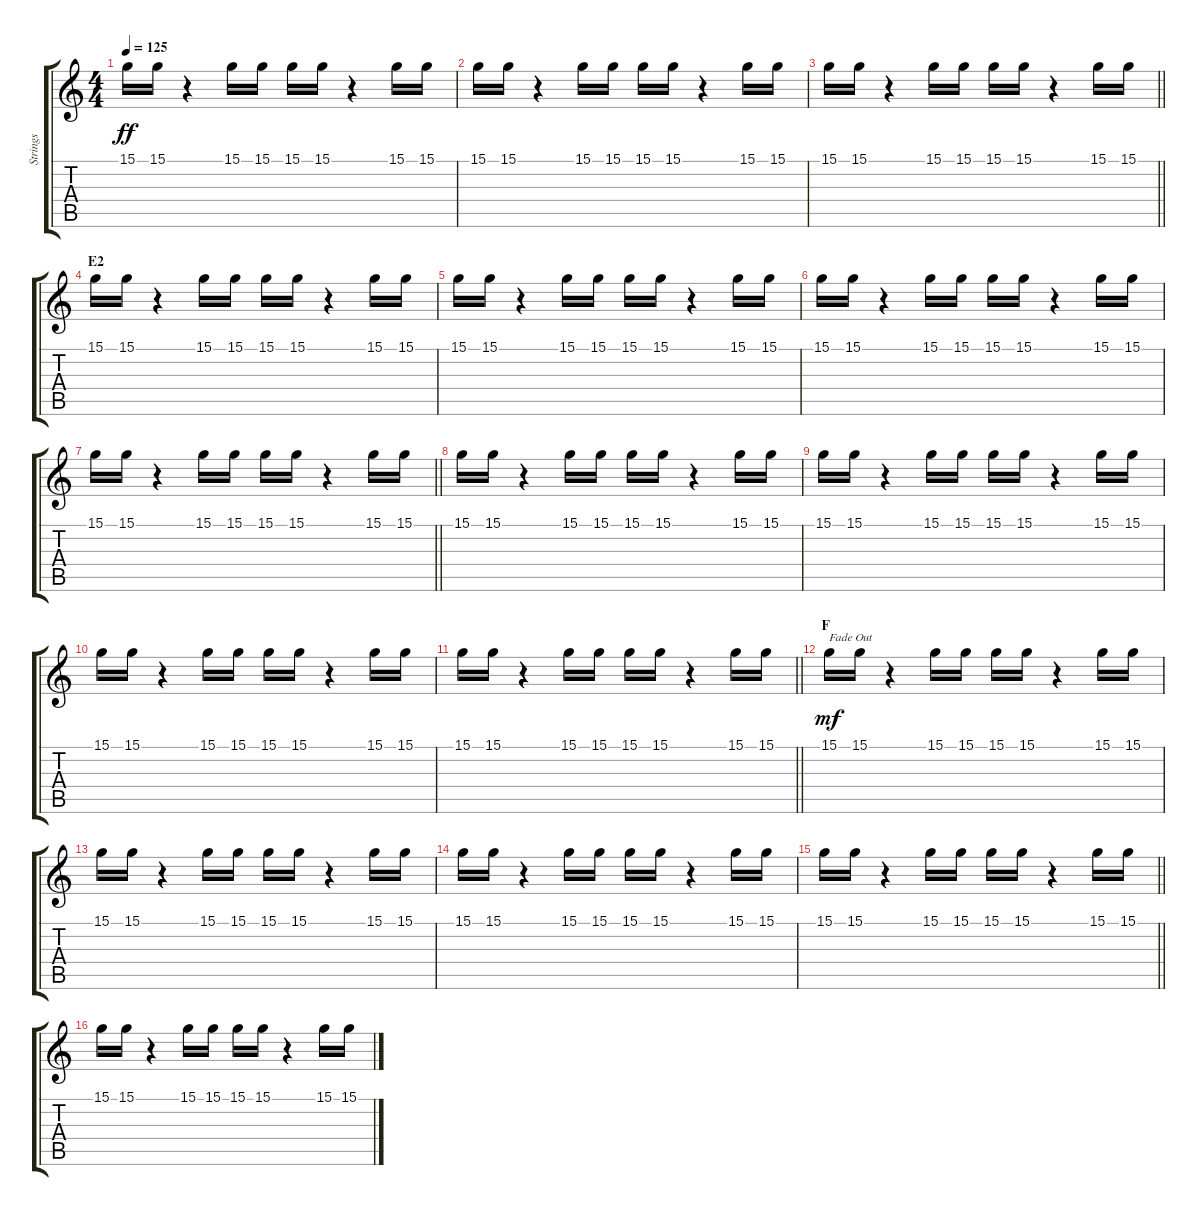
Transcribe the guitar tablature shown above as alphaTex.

\track ("Strings" "Strings") {instrument synthstrings1}
\staff {score tabs}
\tuning (E4 B3 G3 D3 A2 E2) {hide}
\ts (4 4)
\tempo 125
\clef g2
\ks c
15.1.16{dy ff} 15.1.16 r.4 15.1.16 15.1.16 15.1.16 15.1.16 r.4 15.1.16 15.1.16 |
15.1.16 15.1.16 r.4 15.1.16 15.1.16 15.1.16 15.1.16 r.4 15.1.16 15.1.16 |
\barLineRight lightlight
15.1.16 15.1.16 r.4 15.1.16 15.1.16 15.1.16 15.1.16 r.4 15.1.16 15.1.16 |
\section ("" "E2")
15.1.16 15.1.16 r.4 15.1.16 15.1.16 15.1.16 15.1.16 r.4 15.1.16 15.1.16 |
15.1.16 15.1.16 r.4 15.1.16 15.1.16 15.1.16 15.1.16 r.4 15.1.16 15.1.16 |
15.1.16 15.1.16 r.4 15.1.16 15.1.16 15.1.16 15.1.16 r.4 15.1.16 15.1.16 |
\barLineRight lightlight
15.1.16 15.1.16 r.4 15.1.16 15.1.16 15.1.16 15.1.16 r.4 15.1.16 15.1.16 |
15.1.16 15.1.16 r.4 15.1.16 15.1.16 15.1.16 15.1.16 r.4 15.1.16 15.1.16 |
15.1.16 15.1.16 r.4 15.1.16 15.1.16 15.1.16 15.1.16 r.4 15.1.16 15.1.16 |
15.1.16 15.1.16 r.4 15.1.16 15.1.16 15.1.16 15.1.16 r.4 15.1.16 15.1.16 |
\barLineRight lightlight
15.1.16 15.1.16 r.4 15.1.16 15.1.16 15.1.16 15.1.16 r.4 15.1.16 15.1.16 |
\section ("" "F")
15.1.16{txt "Fade Out" dy mf} 15.1.16 r.4 15.1.16 15.1.16 15.1.16 15.1.16 r.4 15.1.16 15.1.16 |
15.1.16 15.1.16{volume 12} r.4 15.1.16{volume 11} 15.1.16{volume 11} 15.1.16{volume 11} 15.1.16{volume 11} r.4 15.1.16{volume 10} 15.1.16{volume 10} |
15.1.16{volume 9} 15.1.16{volume 9} r.4 15.1.16{volume 8} 15.1.16{volume 8} 15.1.16{volume 8} 15.1.16{volume 8} r.4 15.1.16{volume 7} 15.1.16{volume 6} |
\barLineRight lightlight
15.1.16{volume 6} 15.1.16{volume 6} r.4 15.1.16{volume 5} 15.1.16{volume 5} 15.1.16{volume 5} 15.1.16{volume 4} r.4 15.1.16{volume 4} 15.1.16{volume 3} |
15.1.16{volume 3} 15.1.16{volume 3} r.4 15.1.16{volume 2} 15.1.16{volume 2} 15.1.16{volume 2} 15.1.16{volume 1} r.4 15.1.16{volume 0} 15.1.16{volume 0}
